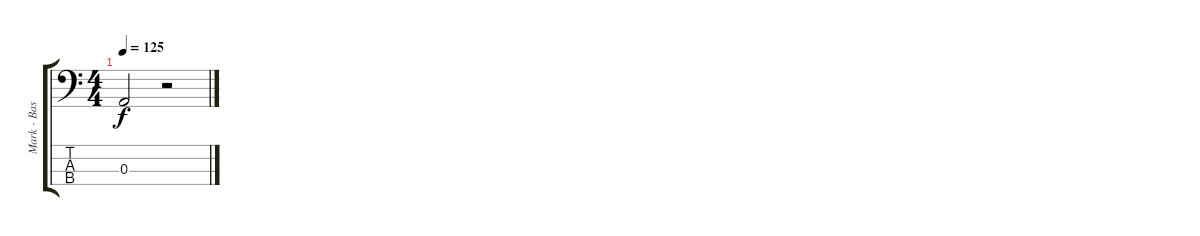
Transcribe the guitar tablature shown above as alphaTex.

\track ("Mark - Bass" "Mark - Bas") {instrument electricbasspick}
\staff {score tabs}
\tuning (G2 D2 A1 E1) {hide}
\ts (4 4)
\tempo 125
\clef f4
\ks c
0.3{t}.2{dy f} r.2
